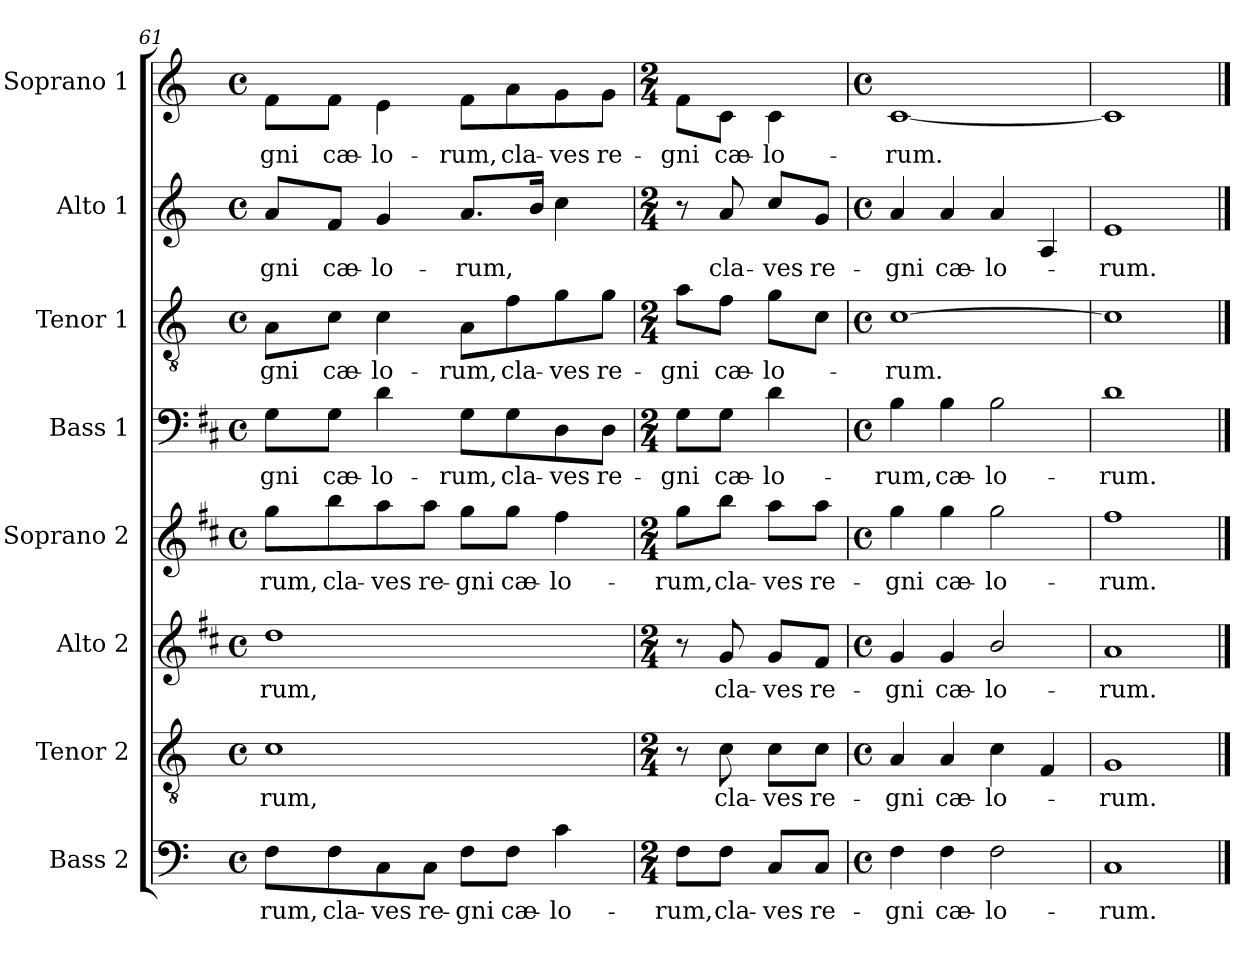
**kern	**text	**kern	**text	**kern	**text	**kern	**text	**kern	**text	**kern	**text	**kern	**text	**kern	**text
*part8	*part8	*part7	*part7	*part6	*part6	*part5	*part5	*part4	*part4	*part3	*part3	*part2	*part2	*part1	*part1
*staff8	*staff8	*staff7	*staff7	*staff6	*staff6	*staff5	*staff5	*staff4	*staff4	*staff3	*staff3	*staff2	*staff2	*staff1	*staff1
*I"Bass 2	*	*I"Tenor 2	*	*I"Alto 2	*	*I"Soprano 2	*	*I"Bass 1	*	*I"Tenor 1	*	*I"Alto 1	*	*I"Soprano 1	*
*I'B 2	*	*I'T 2	*	*I'A 2	*	*I'S 2	*	*I'B 1	*	*I'T 1	*	*I'A 1	*	*I'S 1	*
*clefF4	*	*clefGv2	*	*clefG2	*	*clefG2	*	*clefF4	*	*clefGv2	*	*clefG2	*	*clefG2	*
*	*	*	*	*ITrd1c2	*	*ITrd1c2	*	*ITrd1c2	*	*	*	*	*	*ITrd-7c-12	*
*k[]	*	*k[]	*	*k[]	*	*k[]	*	*k[]	*	*k[]	*	*k[]	*	*k[]	*
*C:	*	*C:	*	*C:	*	*C:	*	*C:	*	*C:	*	*C:	*	*C:	*
*M4/4	*	*M4/4	*	*M4/4	*	*M4/4	*	*M4/4	*	*M4/4	*	*M4/4	*	*M4/4	*
*met(c)	*	*met(c)	*	*met(c)	*	*met(c)	*	*met(c)	*	*met(c)	*	*met(c)	*	*met(c)	*
=61	=61	=61	=61	=61	=61	=61	=61	=61	=61	=61	=61	=61	=61	=61	=61
!	!LO:LY:b	!	!LO:LY:b	!	!LO:LY:b	!	!LO:LY:b	!	!LO:LY:b	!	!LO:LY:b	!	!LO:LY:b	!	!LO:LY:b
8F\L	-rum,	1c	-rum,	1cc	-rum,	8ff\L	-rum,	8F\L	-gni	8A\L	-gni	8a/L	-gni	8ff\L	-gni
!	!LO:LY:b	!	!	!	!	!	!LO:LY:b	!	!LO:LY:b	!	!LO:LY:b	!	!LO:LY:b	!	!LO:LY:b
8F\	cla-	.	.	.	.	8aa\	cla-	8F\J	cæ-	8c\J	cæ-	8f/J	cæ-	8ff\J	cæ-
!	!LO:LY:b	!	!	!	!	!	!LO:LY:b	!	!LO:LY:b	!	!LO:LY:b	!	!LO:LY:b	!	!LO:LY:b
8C\	-ves	.	.	.	.	8gg\	-ves	4c\	-lo-	4c\	-lo-	4g/	-lo-	4ee\	-lo-
!	!LO:LY:b	!	!	!	!	!	!LO:LY:b	!	!	!	!	!	!	!	!
8C\J	re-	.	.	.	.	8gg\J	re-	.	.	.	.	.	.	.	.
!	!LO:LY:b	!	!	!	!	!	!LO:LY:b	!	!LO:LY:b	!	!LO:LY:b	!	!LO:LY:b	!	!LO:LY:b
8F\L	-gni	.	.	.	.	8ff\L	-gni	8F\L	-rum,	8A\L	-rum,	8.a/L	-rum,	8ff\L	-rum,
!	!LO:LY:b	!	!	!	!	!	!LO:LY:b	!	!LO:LY:b	!	!LO:LY:b	!	!	!	!LO:LY:b
8F\J	cæ-	.	.	.	.	8ff\J	cæ-	8F\	cla-	8f\	cla-	.	.	8aa\	cla-
.	.	.	.	.	.	.	.	.	.	.	.	16b/Jk	.	.	.
!	!LO:LY:b	!	!	!	!	!	!LO:LY:b	!	!LO:LY:b	!	!LO:LY:b	!	!	!	!LO:LY:b
4c\	-lo-	.	.	.	.	4ee\	-lo-	8C\	-ves	8g\	-ves	4cc\	.	8gg\	-ves
!	!	!	!	!	!	!	!	!	!LO:LY:b	!	!LO:LY:b	!	!	!	!LO:LY:b
.	.	.	.	.	.	.	.	8C\J	re-	8g\J	re-	.	.	8gg\J	re-
=62	=62	=62	=62	=62	=62	=62	=62	=62	=62	=62	=62	=62	=62	=62	=62
*M2/4	*	*M2/4	*	*M2/4	*	*M2/4	*	*M2/4	*	*M2/4	*	*M2/4	*	*M2/4	*
!	!LO:LY:b	!	!	!	!	!	!LO:LY:b	!	!LO:LY:b	!	!LO:LY:b	!	!	!	!LO:LY:b
8F\L	-rum,	8r	.	8r	.	8ff\L	-rum,	8F\L	-gni	8a\L	-gni	8r	.	8ff\L	-gni
!	!LO:LY:b	!	!LO:LY:b	!	!LO:LY:b	!	!LO:LY:b	!	!LO:LY:b	!	!LO:LY:b	!	!LO:LY:b	!	!LO:LY:b
8F\J	cla-	8c\	cla-	8f/	cla-	8aa\J	cla-	8F\J	cæ-	8f\J	cæ-	8a/	cla-	8cc\J	cæ-
!	!LO:LY:b	!	!LO:LY:b	!	!LO:LY:b	!	!LO:LY:b	!	!LO:LY:b	!	!LO:LY:b	!	!LO:LY:b	!	!LO:LY:b
8C/L	-ves	8c\L	-ves	8f/L	-ves	8gg\L	-ves	4c\	-lo-	8g\L	-lo-	8cc/L	-ves	4cc\	-lo-
!	!LO:LY:b	!	!LO:LY:b	!	!LO:LY:b	!	!LO:LY:b	!	!	!	!	!	!LO:LY:b	!	!
8C/J	re-	8c\J	re-	8e/J	re-	8gg\J	re-	.	.	8c\J	.	8g/J	re-	.	.
=63	=63	=63	=63	=63	=63	=63	=63	=63	=63	=63	=63	=63	=63	=63	=63
*M4/4	*	*M4/4	*	*M4/4	*	*M4/4	*	*M4/4	*	*M4/4	*	*M4/4	*	*M4/4	*
*met(c)	*	*met(c)	*	*met(c)	*	*met(c)	*	*met(c)	*	*met(c)	*	*met(c)	*	*met(c)	*
!	!LO:LY:b	!	!LO:LY:b	!	!LO:LY:b	!	!LO:LY:b	!	!LO:LY:b	!	!LO:LY:b	!	!LO:LY:b	!	!LO:LY:b
4F\	-gni	4A/	-gni	4f/	-gni	4ff\	-gni	4A\	-rum,	[1c	-rum.	4a/	-gni	[1cc	-rum.
!	!LO:LY:b	!	!LO:LY:b	!	!LO:LY:b	!	!LO:LY:b	!	!LO:LY:b	!	!	!	!LO:LY:b	!	!
4F\	cæ-	4A/	cæ-	4f/	cæ-	4ff\	cæ-	4A\	cæ-	.	.	4a/	cæ-	.	.
!	!LO:LY:b	!	!LO:LY:b	!	!LO:LY:b	!	!LO:LY:b	!	!LO:LY:b	!	!	!	!LO:LY:b	!	!
2F\	-lo-	4c\	-lo-	2a/	-lo-	2ff\	-lo-	2A\	-lo-	.	.	4a/	-lo-	.	.
.	.	4F/	.	.	.	.	.	.	.	.	.	4A/	.	.	.
=64	=64	=64	=64	=64	=64	=64	=64	=64	=64	=64	=64	=64	=64	=64	=64
!	!LO:LY:b	!	!LO:LY:b	!	!LO:LY:b	!	!LO:LY:b	!	!LO:LY:b	!	!	!	!LO:LY:b	!	!
1C	-rum.	1G	-rum.	1g	-rum.	1ee	-rum.	1c	-rum.	1c]	.	1e	-rum.	1cc]	.
==	==	==	==	==	==	==	==	==	==	==	==	==	==	==	==
*-	*-	*-	*-	*-	*-	*-	*-	*-	*-	*-	*-	*-	*-	*-	*-
